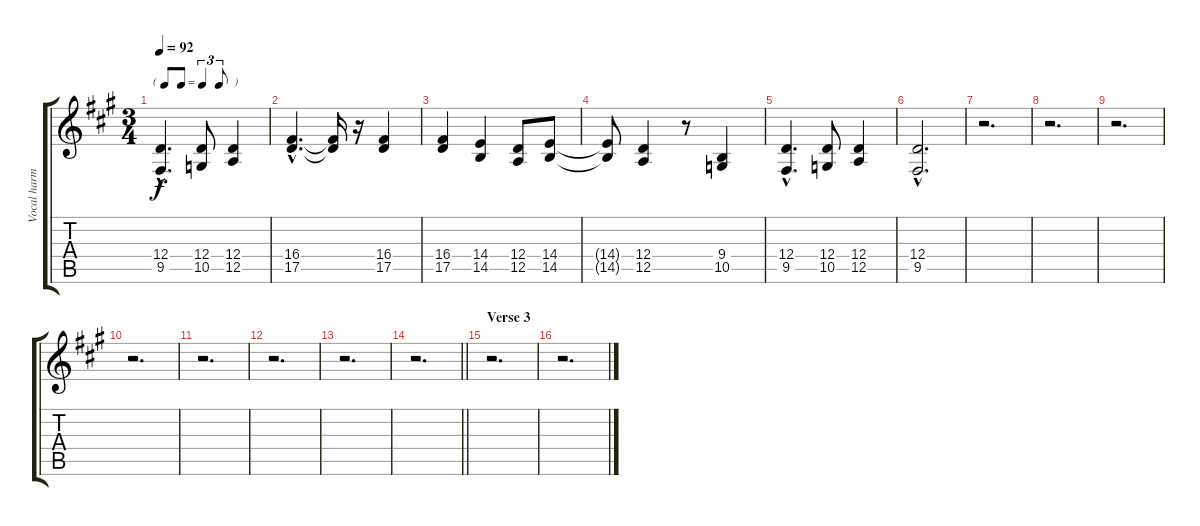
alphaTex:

\track ("Vocal harmonies" "Vocal harm") {instrument oboe}
\staff {score tabs}
\tuning (E4 B3 G3 D3 A2 E2) {hide}
\ts (3 4)
\tf triplet8th
\tempo 92
\clef g2
\ks a
(12.4{hac} 9.5{hac}).4{d dy f} (12.4 10.5).8 (12.4 12.5).4 |
(16.4{hac} 17.5{hac}).4{d} (16.4{t} 17.5{t}).16 r.16 (16.4 17.5).4 |
(16.4 17.5).4 (14.4 14.5).4 (12.4 12.5).8 (14.4 14.5).8 |
(14.4{t} 14.5{t}).8 (12.4 12.5).4 r.8 (9.4 10.5).4 |
(12.4{hac} 9.5{hac}).4{d} (12.4 10.5).8 (12.4 12.5).4 |
(12.4{hac} 9.5{hac}).2{d} |
r.2{d} |
r.2{d} |
r.2{d} |
r.2{d} |
r.2{d} |
r.2{d} |
r.2{d} |
\barLineRight lightlight
r.2{d} |
\section ("" "Verse 3")
r.2{d} |
r.2{d}
